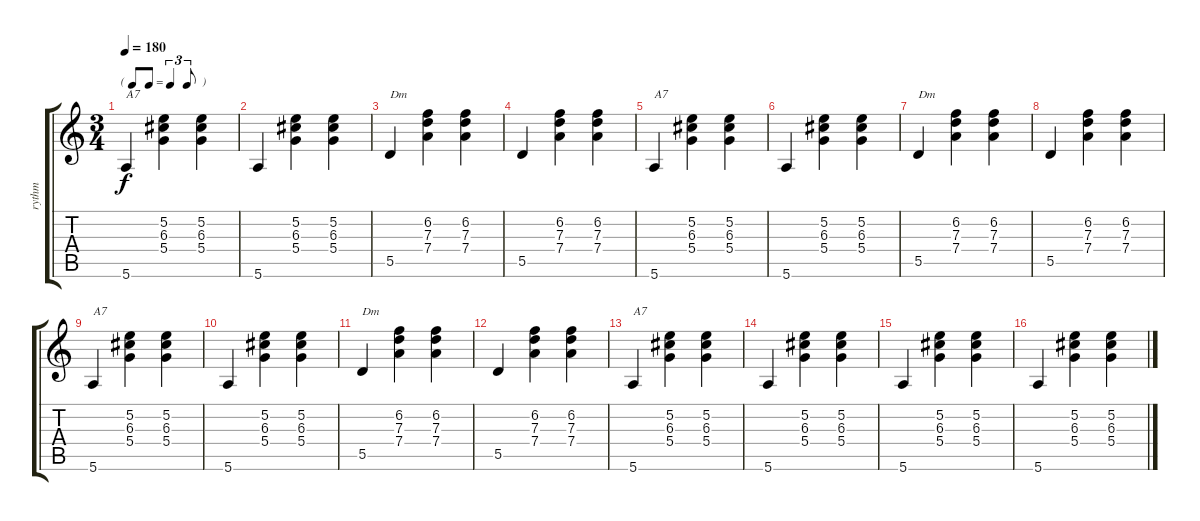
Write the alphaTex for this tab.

\track ("rythm" "rythm") {instrument acousticguitarsteel}
\staff {score tabs}
\tuning (E4 B3 G3 D3 A2 E2) {hide}
\ts (3 4)
\tf triplet8th
\tempo 180
\clef g2
\ks c
5.6.4{txt "A7" dy f} (5.2 6.3 5.4).4 (5.2 6.3 5.4).4 |
5.6.4 (5.2 6.3 5.4).4 (5.2 6.3 5.4).4 |
5.5.4{txt "Dm"} (6.2 7.3 7.4).4 (6.2 7.3 7.4).4 |
5.5.4 (6.2 7.3 7.4).4 (6.2 7.3 7.4).4 |
5.6.4{txt "A7"} (5.2 6.3 5.4).4 (5.2 6.3 5.4).4 |
5.6.4 (5.2 6.3 5.4).4 (5.2 6.3 5.4).4 |
5.5.4{txt "Dm"} (6.2 7.3 7.4).4 (6.2 7.3 7.4).4 |
5.5.4 (6.2 7.3 7.4).4 (6.2 7.3 7.4).4 |
5.6.4{txt "A7"} (5.2 6.3 5.4).4 (5.2 6.3 5.4).4 |
5.6.4 (5.2 6.3 5.4).4 (5.2 6.3 5.4).4 |
5.5.4{txt "Dm"} (6.2 7.3 7.4).4 (6.2 7.3 7.4).4 |
5.5.4 (6.2 7.3 7.4).4 (6.2 7.3 7.4).4 |
5.6.4{txt "A7"} (5.2 6.3 5.4).4 (5.2 6.3 5.4).4 |
5.6.4 (5.2 6.3 5.4).4 (5.2 6.3 5.4).4 |
5.6.4 (5.2 6.3 5.4).4 (5.2 6.3 5.4).4 |
5.6.4 (5.2 6.3 5.4).4 (5.2 6.3 5.4).4
